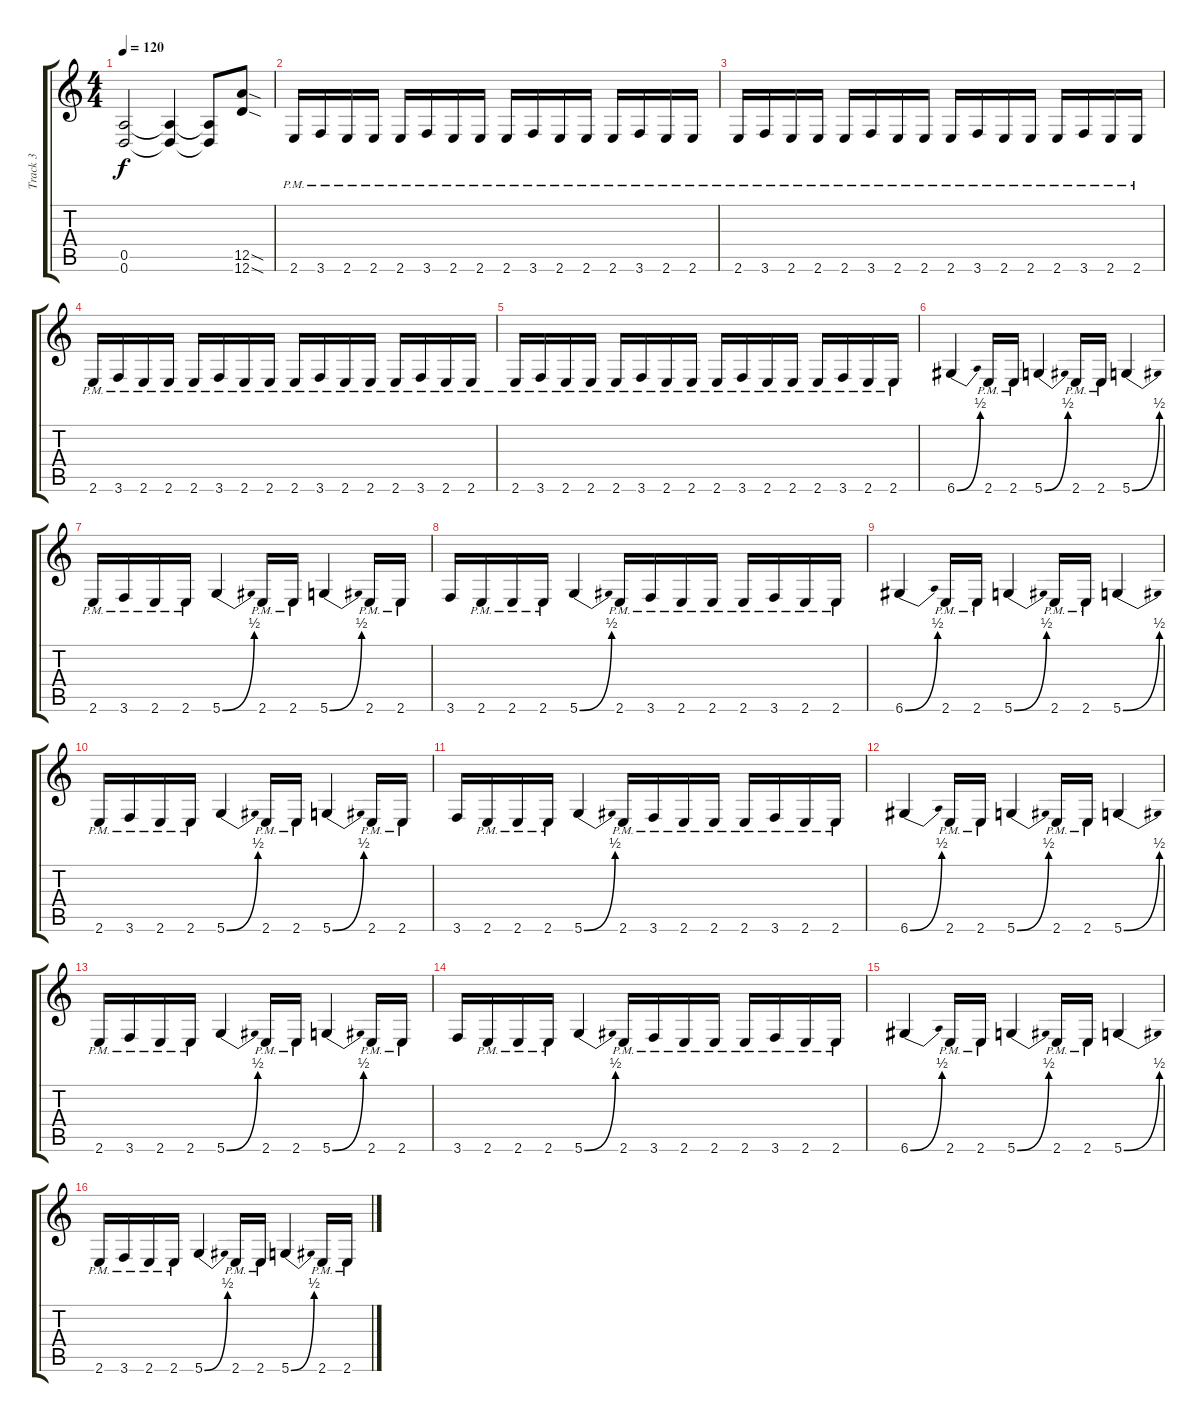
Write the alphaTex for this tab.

\track ("Track 3" "Track 3") {instrument distortionguitar}
\staff {score tabs}
\tuning (E4 B3 G3 D3 A2 D2) {hide}
\ts (4 4)
\tempo 120
\clef g2
\ks c
(0.5{t} 0.6{t}).2{dy f} (0.5{t} 0.6{t}).4 (0.5{t} 0.6{t}).8 (12.5{sod} 12.6{sod}).8 |
2.6{pm}.16 3.6{pm}.16 2.6{pm}.16 2.6{pm}.16 2.6{pm}.16 3.6{pm}.16 2.6{pm}.16 2.6{pm}.16 2.6{pm}.16 3.6{pm}.16 2.6{pm}.16 2.6{pm}.16 2.6{pm}.16 3.6{pm}.16 2.6{pm}.16 2.6{pm}.16 |
2.6{pm}.16 3.6{pm}.16 2.6{pm}.16 2.6{pm}.16 2.6{pm}.16 3.6{pm}.16 2.6{pm}.16 2.6{pm}.16 2.6{pm}.16 3.6{pm}.16 2.6{pm}.16 2.6{pm}.16 2.6{pm}.16 3.6{pm}.16 2.6{pm}.16 2.6{pm}.16 |
2.6{pm}.16 3.6{pm}.16 2.6{pm}.16 2.6{pm}.16 2.6{pm}.16 3.6{pm}.16 2.6{pm}.16 2.6{pm}.16 2.6{pm}.16 3.6{pm}.16 2.6{pm}.16 2.6{pm}.16 2.6{pm}.16 3.6{pm}.16 2.6{pm}.16 2.6{pm}.16 |
2.6{pm}.16 3.6{pm}.16 2.6{pm}.16 2.6{pm}.16 2.6{pm}.16 3.6{pm}.16 2.6{pm}.16 2.6{pm}.16 2.6{pm}.16 3.6{pm}.16 2.6{pm}.16 2.6{pm}.16 2.6{pm}.16 3.6{pm}.16 2.6{pm}.16 2.6{pm}.16 |
6.6{be (bend 0 0 60 2)}.4 2.6{pm}.16 2.6{pm}.16 5.6{be (bend 0 0 60 2)}.4 2.6{pm}.16 2.6{pm}.16 5.6{be (bend 0 0 60 2)}.4 |
2.6{pm}.16 3.6{pm}.16 2.6{pm}.16 2.6{pm}.16 5.6{be (bend 0 0 60 2)}.4 2.6{pm}.16 2.6{pm}.16 5.6{be (bend 0 0 60 2)}.4 2.6{pm}.16 2.6{pm}.16 |
3.6.16 2.6{pm}.16 2.6{pm}.16 2.6{pm}.16 5.6{be (bend 0 0 60 2)}.4 2.6{pm}.16 3.6{pm}.16 2.6{pm}.16 2.6{pm}.16 2.6{pm}.16 3.6{pm}.16 2.6{pm}.16 2.6{pm}.16 |
6.6{be (bend 0 0 60 2)}.4 2.6{pm}.16 2.6{pm}.16 5.6{be (bend 0 0 60 2)}.4 2.6{pm}.16 2.6{pm}.16 5.6{be (bend 0 0 60 2)}.4 |
2.6{pm}.16 3.6{pm}.16 2.6{pm}.16 2.6{pm}.16 5.6{be (bend 0 0 60 2)}.4 2.6{pm}.16 2.6{pm}.16 5.6{be (bend 0 0 60 2)}.4 2.6{pm}.16 2.6{pm}.16 |
3.6.16 2.6{pm}.16 2.6{pm}.16 2.6{pm}.16 5.6{be (bend 0 0 60 2)}.4 2.6{pm}.16 3.6{pm}.16 2.6{pm}.16 2.6{pm}.16 2.6{pm}.16 3.6{pm}.16 2.6{pm}.16 2.6{pm}.16 |
6.6{be (bend 0 0 60 2)}.4 2.6{pm}.16 2.6{pm}.16 5.6{be (bend 0 0 60 2)}.4 2.6{pm}.16 2.6{pm}.16 5.6{be (bend 0 0 60 2)}.4 |
2.6{pm}.16 3.6{pm}.16 2.6{pm}.16 2.6{pm}.16 5.6{be (bend 0 0 60 2)}.4 2.6{pm}.16 2.6{pm}.16 5.6{be (bend 0 0 60 2)}.4 2.6{pm}.16 2.6{pm}.16 |
3.6.16 2.6{pm}.16 2.6{pm}.16 2.6{pm}.16 5.6{be (bend 0 0 60 2)}.4 2.6{pm}.16 3.6{pm}.16 2.6{pm}.16 2.6{pm}.16 2.6{pm}.16 3.6{pm}.16 2.6{pm}.16 2.6{pm}.16 |
6.6{be (bend 0 0 60 2)}.4 2.6{pm}.16 2.6{pm}.16 5.6{be (bend 0 0 60 2)}.4 2.6{pm}.16 2.6{pm}.16 5.6{be (bend 0 0 60 2)}.4 |
2.6{pm}.16 3.6{pm}.16 2.6{pm}.16 2.6{pm}.16 5.6{be (bend 0 0 60 2)}.4 2.6{pm}.16 2.6{pm}.16 5.6{be (bend 0 0 60 2)}.4 2.6{pm}.16 2.6{pm}.16
